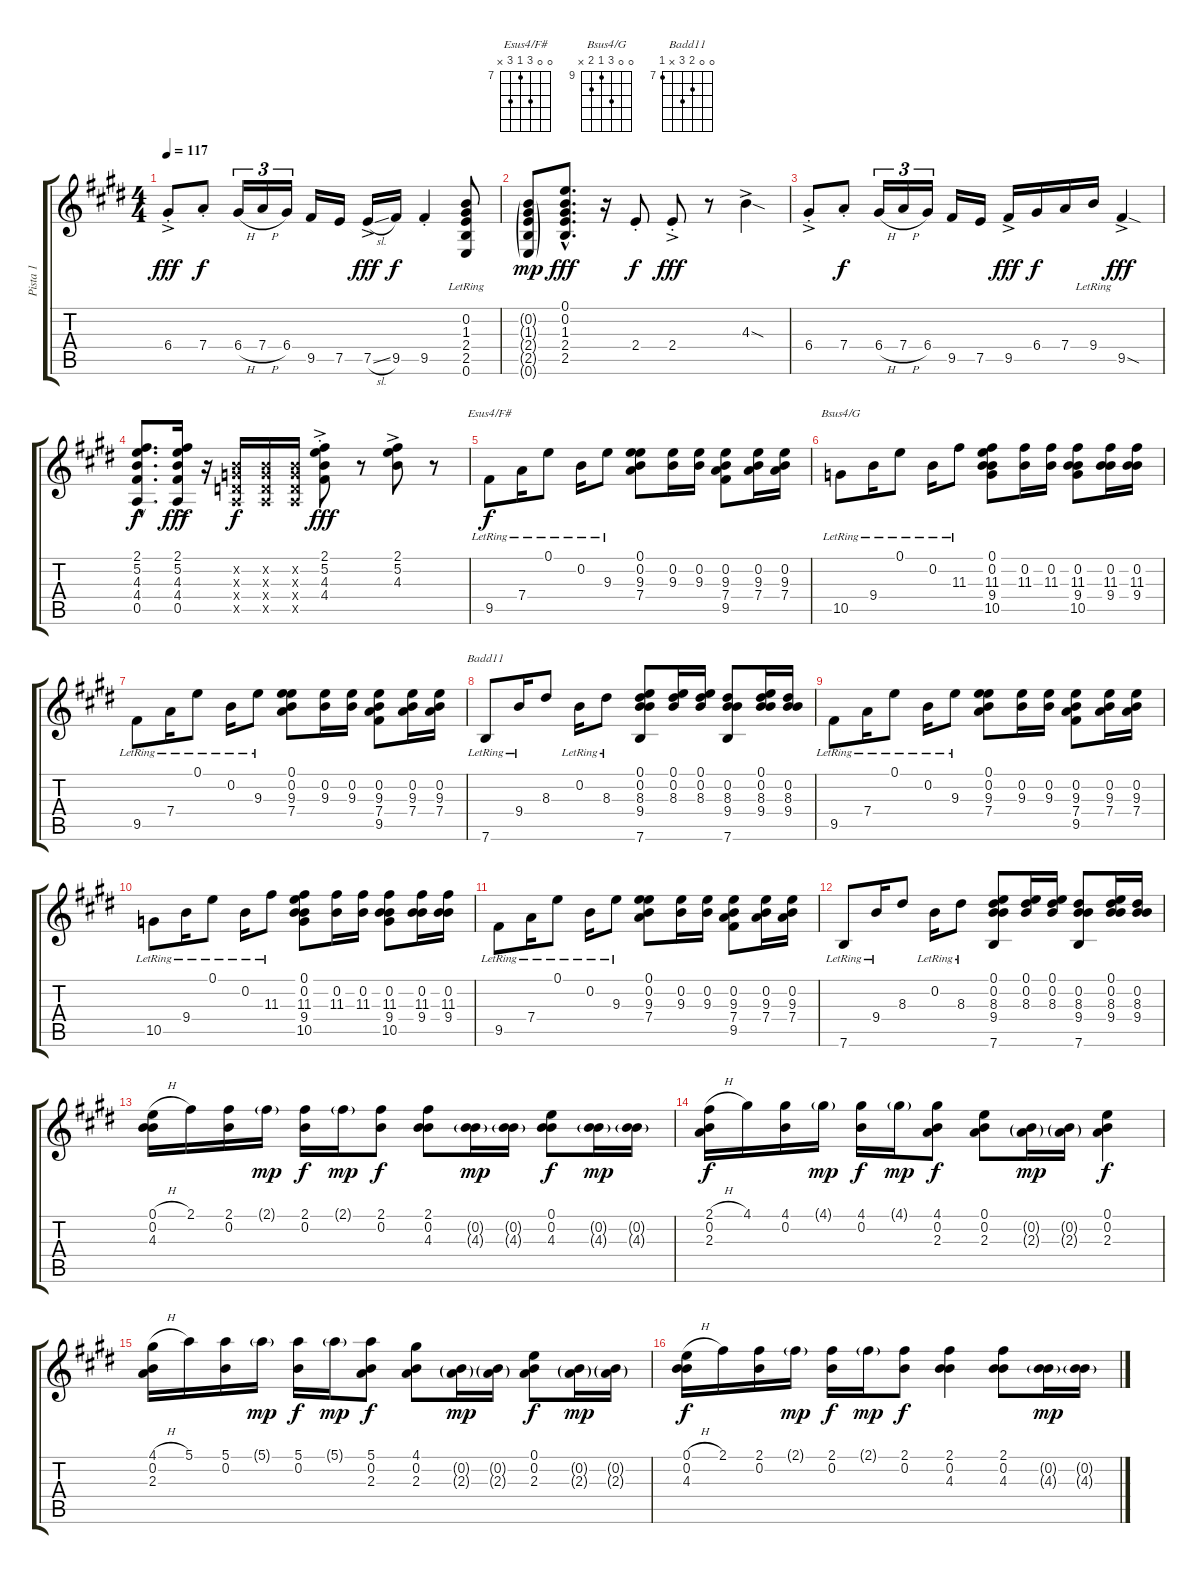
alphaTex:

\track ("Pista 1" "Pista 1") {instrument electricguitarclean}
\staff {score tabs}
\tuning (E4 B3 G3 D3 A2 E2) {hide}
\chord ("Esus4/F#" 0 0 9 7 9 x) {firstfret 7}
\chord ("Bsus4/G" 0 0 11 9 10 x) {firstfret 9}
\chord ("Badd11" 0 0 8 9 x 7) {firstfret 7}
\ts (4 4)
\tempo 117
\clef g2
\ks e
6.4{ac st}.8{dy fff} 7.4{st}.8{dy f} 6.4{h}.16{tu (3 2)} 7.4{h}.16{tu (3 2)} 6.4.16{tu (3 2)} 9.5.16 7.5.16 7.5{sl ac}.16{dy fff} 9.5.16{dy f} 9.5{st}.4 (0.2 1.3{lr} 2.4{lr} 2.5{lr} 0.6{lr}).8 |
(0.2{g} 1.3{g} 2.4{g} 2.5{g} 0.6{g}).8{dy mp} (0.1{hac} 0.2{hac} 1.3{hac} 2.4{hac} 2.5{hac}).8{d dy fff} r.16 2.4{st}.8{dy f} 2.4{ac st}.8{dy fff} r.8 4.3{sod ac}.4 |
6.4{ac st}.8 7.4{st}.8{dy f} 6.4{h}.16{tu (3 2)} 7.4{h}.16{tu (3 2)} 6.4.16{tu (3 2)} 9.5.16 7.5.16 9.5{ac}.16{dy fff} 6.4.16{dy f} 7.4.16 9.4{lr}.16 9.5{sod ac}.4{dy fff} |
(2.1{hac} 5.2{hac} 4.3{hac} 4.4{hac} 0.5{hac}).8{d dy f} (2.1{ac} 5.2 4.3 4.4 0.5).16{dy fff} r.16 (0.2{x} 0.3{x} 0.4{x} 0.5{x}).16{dy f} (0.2{x} 0.3{x} 0.4{x} 0.5{x}).16 (0.2{x} 0.3{x} 0.4{x} 0.5{x}).16 (2.1{ac st} 5.2 4.3 4.4).8{dy fff} r.8 (2.1{ac} 5.2 4.3).8 r.8 |
9.5{lr}.8{ch "Esus4/F#" dy f} 7.4{lr}.16 0.1{lr}.8 0.2{lr}.16 9.3{lr}.8 (0.1 0.2 9.3 7.4).8 (0.2 9.3).16 (0.2 9.3).16 (0.2 9.3 7.4 9.5).8 (0.2 9.3 7.4).16 (0.2 9.3 7.4).16 |
10.5{lr}.8{ch "Bsus4/G"} 9.4{lr}.16 0.1{lr}.8 0.2{lr}.16 11.3{lr}.8 (0.1 0.2 11.3 9.4 10.5).8 (0.2 11.3).16 (0.2 11.3).16 (0.2 11.3 9.4 10.5).8 (0.2 11.3 9.4).16 (0.2 11.3 9.4).16 |
9.5{lr}.8 7.4{lr}.16 0.1{lr}.8 0.2{lr}.16 9.3{lr}.8 (0.1 0.2 9.3 7.4).8 (0.2 9.3).16 (0.2 9.3).16 (0.2 9.3 7.4 9.5).8 (0.2 9.3 7.4).16 (0.2 9.3 7.4).16 |
7.6{lr}.8{ch "Badd11"} 9.4{lr}.16 8.3.8 0.2{lr}.16 8.3{lr}.8 (0.1 0.2 8.3 9.4 7.6).8 (0.1 0.2 8.3).16 (0.1 0.2 8.3).16 (0.2 8.3 9.4 7.6).8 (0.1 0.2 8.3 9.4).16 (0.2 8.3 9.4).16 |
9.5{lr}.8 7.4{lr}.16 0.1{lr}.8 0.2{lr}.16 9.3{lr}.8 (0.1 0.2 9.3 7.4).8 (0.2 9.3).16 (0.2 9.3).16 (0.2 9.3 7.4 9.5).8 (0.2 9.3 7.4).16 (0.2 9.3 7.4).16 |
10.5{lr}.8 9.4{lr}.16 0.1{lr}.8 0.2{lr}.16 11.3{lr}.8 (0.1 0.2 11.3 9.4 10.5).8 (0.2 11.3).16 (0.2 11.3).16 (0.2 11.3 9.4 10.5).8 (0.2 11.3 9.4).16 (0.2 11.3 9.4).16 |
9.5{lr}.8 7.4{lr}.16 0.1{lr}.8 0.2{lr}.16 9.3{lr}.8 (0.1 0.2 9.3 7.4).8 (0.2 9.3).16 (0.2 9.3).16 (0.2 9.3 7.4 9.5).8 (0.2 9.3 7.4).16 (0.2 9.3 7.4).16 |
7.6{lr}.8 9.4{lr}.16 8.3.8 0.2{lr}.16 8.3{lr}.8 (0.1 0.2 8.3 9.4 7.6).8 (0.1 0.2 8.3).16 (0.1 0.2 8.3).16 (0.2 8.3 9.4 7.6).8 (0.1 0.2 8.3 9.4).16 (0.2 8.3 9.4).16 |
(0.1{h} 0.2 4.3).16 2.1.16 (2.1 0.2).16 2.1{g}.16{dy mp} (2.1 0.2).16{dy f} 2.1{g}.16{dy mp} (2.1 0.2).8{dy f} (2.1 0.2 4.3).8 (0.2{g} 4.3{g}).16{dy mp} (0.2{g} 4.3{g}).16 (0.1 0.2 4.3).8{dy f} (0.2{g} 4.3{g}).16{dy mp} (0.2{g} 4.3{g}).16 |
(2.1{h} 0.2 2.3).16{dy f} 4.1.16 (4.1 0.2).16 4.1{g}.16{dy mp} (4.1 0.2).16{dy f} 4.1{g}.16{dy mp} (4.1 0.2 2.3).8{dy f} (0.1 0.2 2.3).8 (0.2{g} 2.3{g}).16{dy mp} (0.2{g} 2.3{g}).16 (0.1 0.2 2.3).4{dy f} |
(4.1{h} 0.2 2.3).16 5.1.16 (5.1 0.2).16 5.1{g}.16{dy mp} (5.1 0.2).16{dy f} 5.1{g}.16{dy mp} (5.1 0.2 2.3).8{dy f} (4.1 0.2 2.3).8 (0.2{g} 2.3{g}).16{dy mp} (0.2{g} 2.3{g}).16 (0.1 0.2 2.3).8{dy f} (0.2{g} 2.3{g}).16{dy mp} (0.2{g} 2.3{g}).16 |
(0.1{h} 0.2 4.3).16{dy f} 2.1.16 (2.1 0.2).16 2.1{g}.16{dy mp} (2.1 0.2).16{dy f} 2.1{g}.16{dy mp} (2.1 0.2).8{dy f} (2.1 0.2 4.3).4 (2.1 0.2 4.3).8 (0.2{g} 4.3{g}).16{dy mp} (0.2{g} 4.3{g}).16
